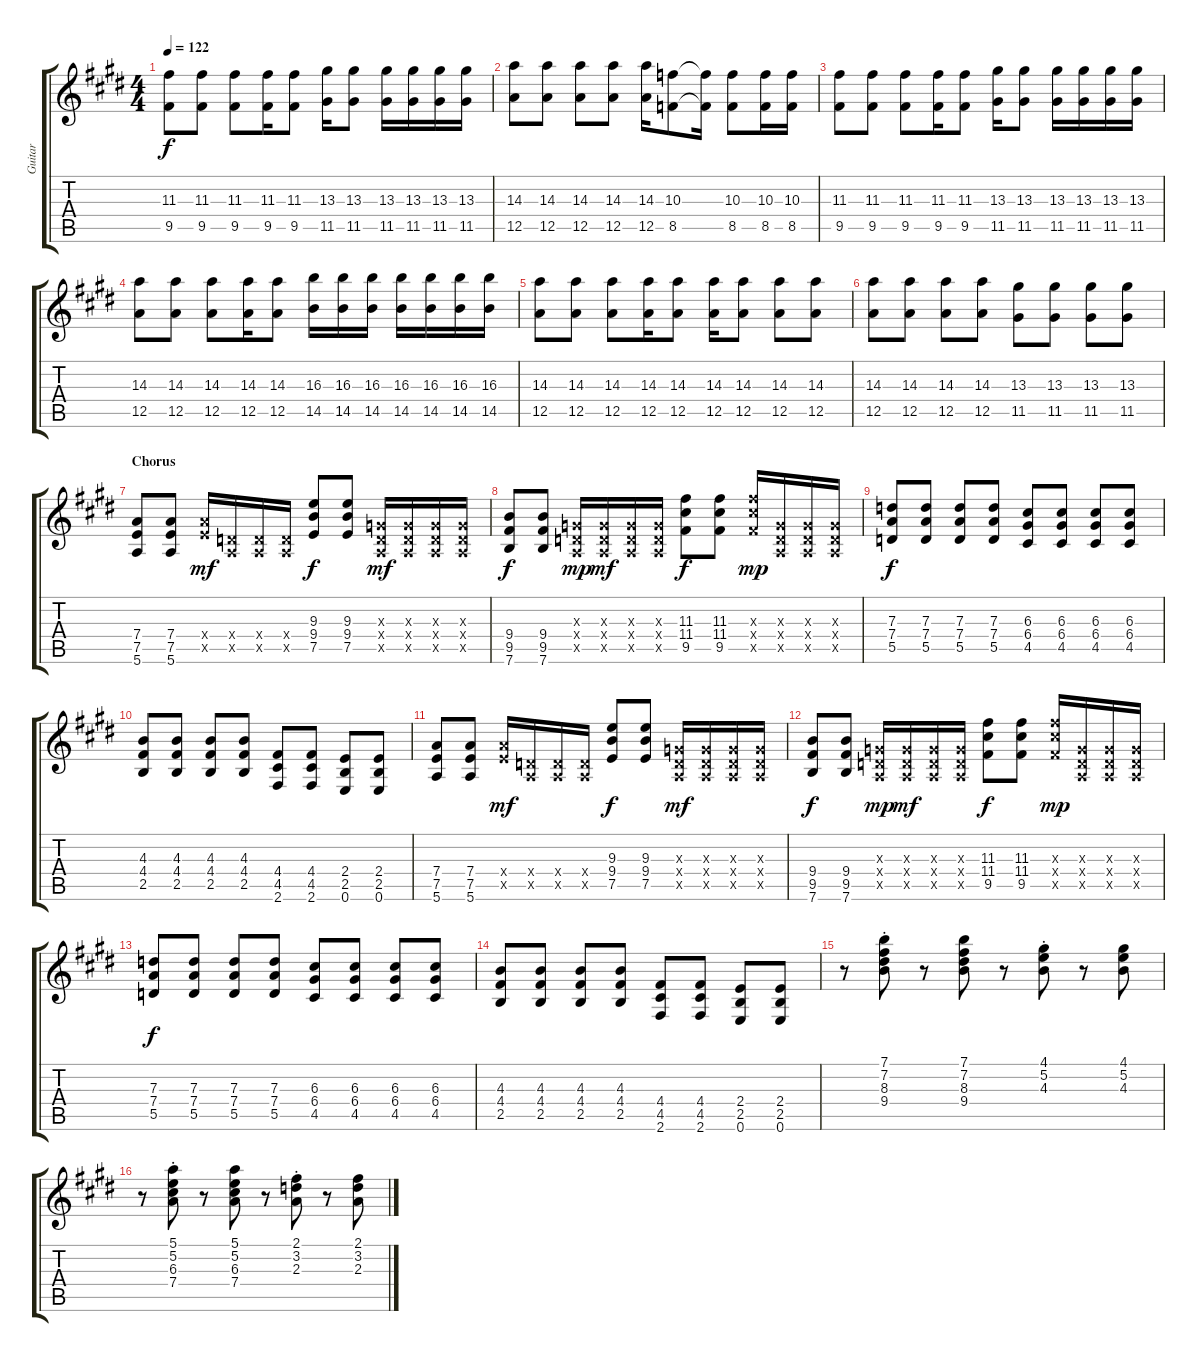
\track ("Guitar" "Guitar") {instrument electricguitarclean}
\staff {score tabs}
\tuning (E4 B3 G3 D3 A2 E2) {hide}
\ts (4 4)
\tempo 122
\clef g2
\ks e
(11.3 9.5).8{dy f} (11.3 9.5).8 (11.3 9.5).8 (11.3 9.5).16 (11.3 9.5).8 (13.3 11.5).16 (13.3 11.5).8 (13.3 11.5).16 (13.3 11.5).16 (13.3 11.5).16 (13.3 11.5).16 |
(14.3 12.5).8 (14.3 12.5).8 (14.3 12.5).8 (14.3 12.5).8 (14.3 12.5).16 (10.3 8.5).8 (10.3{t} 8.5{t}).16 (10.3 8.5).8 (10.3 8.5).16 (10.3 8.5).16 |
(11.3 9.5).8 (11.3 9.5).8 (11.3 9.5).8 (11.3 9.5).16 (11.3 9.5).8 (13.3 11.5).16 (13.3 11.5).8 (13.3 11.5).16 (13.3 11.5).16 (13.3 11.5).16 (13.3 11.5).16 |
(14.3 12.5).8 (14.3 12.5).8 (14.3 12.5).8 (14.3 12.5).16 (14.3 12.5).8 (16.3 14.5).16 (16.3 14.5).16 (16.3 14.5).16 (16.3 14.5).16 (16.3 14.5).16 (16.3 14.5).16 (16.3 14.5).16 |
(14.3 12.5).8 (14.3 12.5).8 (14.3 12.5).8 (14.3 12.5).16 (14.3 12.5).8 (14.3 12.5).16 (14.3 12.5).8 (14.3 12.5).8 (14.3 12.5).8 |
(14.3 12.5).8 (14.3 12.5).8 (14.3 12.5).8 (14.3 12.5).8 (13.3 11.5).8 (13.3 11.5).8 (13.3 11.5).8 (13.3 11.5).8 |
\section ("" "Chorus")
(7.4 7.5 5.6).8 (7.4 7.5 5.6).8 (7.4{x} 7.5{x}).16{dy mf} (0.4{x} 0.5{x}).16 (0.4{x} 0.5{x}).16 (0.4{x} 0.5{x}).16 (9.3 9.4 7.5).8{dy f} (9.3 9.4 7.5).8 (0.3{x} 0.4{x} 0.5{x}).16{dy mf} (0.3{x} 0.4{x} 0.5{x}).16 (0.3{x} 0.4{x} 0.5{x}).16 (0.3{x} 0.4{x} 0.5{x}).16 |
(9.4 9.5 7.6).8{dy f} (9.4 9.5 7.6).8 (0.3{x} 0.4{x} 0.5{x}).16{dy mp} (0.3{x} 0.4{x} 0.5{x}).16{dy mf} (0.3{x} 0.4{x} 0.5{x}).16 (0.3{x} 0.4{x} 0.5{x}).16 (11.3 11.4 9.5).8{dy f} (11.3 11.4 9.5).8 (11.3{x} 11.4{x} 9.5{x}).16{dy mp} (0.3{x} 0.4{x} 0.5{x}).16 (0.3{x} 0.4{x} 0.5{x}).16 (0.3{x} 0.4{x} 0.5{x}).16 |
(7.3 7.4 5.5).8{dy f} (7.3 7.4 5.5).8 (7.3 7.4 5.5).8 (7.3 7.4 5.5).8 (6.3 6.4 4.5).8 (6.3 6.4 4.5).8 (6.3 6.4 4.5).8 (6.3 6.4 4.5).8 |
(4.3 4.4 2.5).8 (4.3 4.4 2.5).8 (4.3 4.4 2.5).8 (4.3 4.4 2.5).8 (4.4 4.5 2.6).8 (4.4 4.5 2.6).8 (2.4 2.5 0.6).8 (2.4 2.5 0.6).8 |
(7.4 7.5 5.6).8 (7.4 7.5 5.6).8 (7.4{x} 7.5{x}).16{dy mf} (0.4{x} 0.5{x}).16 (0.4{x} 0.5{x}).16 (0.4{x} 0.5{x}).16 (9.3 9.4 7.5).8{dy f} (9.3 9.4 7.5).8 (0.3{x} 0.4{x} 0.5{x}).16{dy mf} (0.3{x} 0.4{x} 0.5{x}).16 (0.3{x} 0.4{x} 0.5{x}).16 (0.3{x} 0.4{x} 0.5{x}).16 |
(9.4 9.5 7.6).8{dy f} (9.4 9.5 7.6).8 (0.3{x} 0.4{x} 0.5{x}).16{dy mp} (0.3{x} 0.4{x} 0.5{x}).16{dy mf} (0.3{x} 0.4{x} 0.5{x}).16 (0.3{x} 0.4{x} 0.5{x}).16 (11.3 11.4 9.5).8{dy f} (11.3 11.4 9.5).8 (11.3{x} 11.4{x} 9.5{x}).16{dy mp} (0.3{x} 0.4{x} 0.5{x}).16 (0.3{x} 0.4{x} 0.5{x}).16 (0.3{x} 0.4{x} 0.5{x}).16 |
(7.3 7.4 5.5).8{dy f} (7.3 7.4 5.5).8 (7.3 7.4 5.5).8 (7.3 7.4 5.5).8 (6.3 6.4 4.5).8 (6.3 6.4 4.5).8 (6.3 6.4 4.5).8 (6.3 6.4 4.5).8 |
(4.3 4.4 2.5).8 (4.3 4.4 2.5).8 (4.3 4.4 2.5).8 (4.3 4.4 2.5).8 (4.4 4.5 2.6).8 (4.4 4.5 2.6).8 (2.4 2.5 0.6).8 (2.4 2.5 0.6).8 |
r.8 (7.1{st} 7.2{st} 8.3{st} 9.4{st}).8 r.8 (7.1 7.2 8.3 9.4).8 r.8 (4.1{st} 5.2{st} 4.3{st}).8 r.8 (4.1 5.2 4.3).8 |
r.8 (5.1{st} 5.2{st} 6.3 7.4{st}).8 r.8 (5.1 5.2 6.3 7.4).8 r.8 (2.1{st} 3.2{st} 2.3{st}).8 r.8 (2.1 3.2 2.3).8
